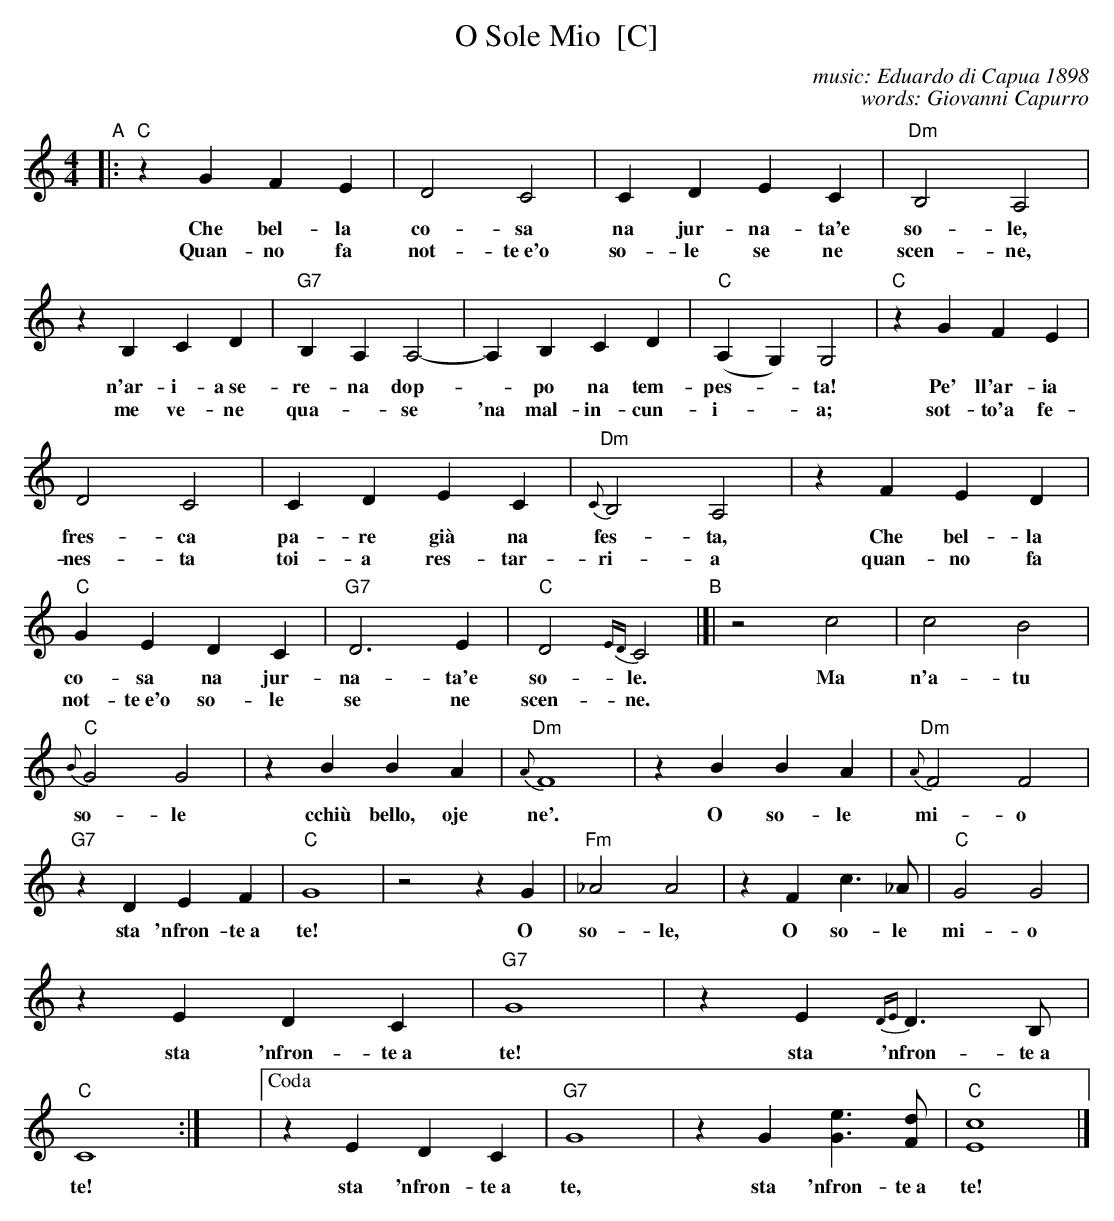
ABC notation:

X:1
T: O Sole Mio  [C]
C: music: Eduardo di Capua 1898
C: words: Giovanni Capurro
M: 4/4
L: 1/4
K: C
"A"|: "C"zG FE | D2 C2 | CD EC | "Dm"B,2 A,2 | zB, CD |
w: Che bel-la co-sa na jur-na-ta'e so-le, n'ar-i-a~se-
w: Quan-no fa not-te~e'o so-le se ne scen-ne, me ve-ne
"G7"B,A, A,2- | A,B, CD | "C"(A,G,) G,2 | "C"zG FE | D2 C2 |
w: re-na dop-*po na tem-pes-*ta!  Pe' ll'ar-ia fres-ca
w: qua-*se 'na mal-in-cun-i-*a; sot-to'a fe-nes-ta
CD EC | "Dm"{C}B,2 A,2 | zF ED | "C"GE DC | "G7"D3 E | "C"D2{ED}C2 "B"|]|
w: pa-re gi\`a na fes-ta,  Che bel-la co-sa na jur-na-ta'e so-le.
w: toi-a res-tar-ri-a quan-no fa not-te~e'o so-le se ne scen-ne.
z2c2 | c2B2 | "C"{B}G2 G2 | zB BA | "Dm"{A}F4 | zB BA | "Dm"{A}F2 F2 | "G7"zD EF | "C"G4 |
w: Ma n'a-tu so-le cchi\`u bello, oje ne'.  O so-le mi-o sta 'nfron-te~a te!
z2 z G | "Fm"_A2 A2 | zF c>_A | "C"G2 G2 | zE DC | "G7"G4 | zE {DE}D>B, | "C"C4 :|
w: O so-le, O so-le mi-o sta 'nfron-te~a te!  sta 'nfron-te~a te!
y4 y4 y4 y4 y4 y4 |["Coda" zE DC | "G7"G4 | zG [eG]>[dF] | "C"[c4E4] |]
w: sta 'nfron-te~a te, sta 'nfron-te~a te!
